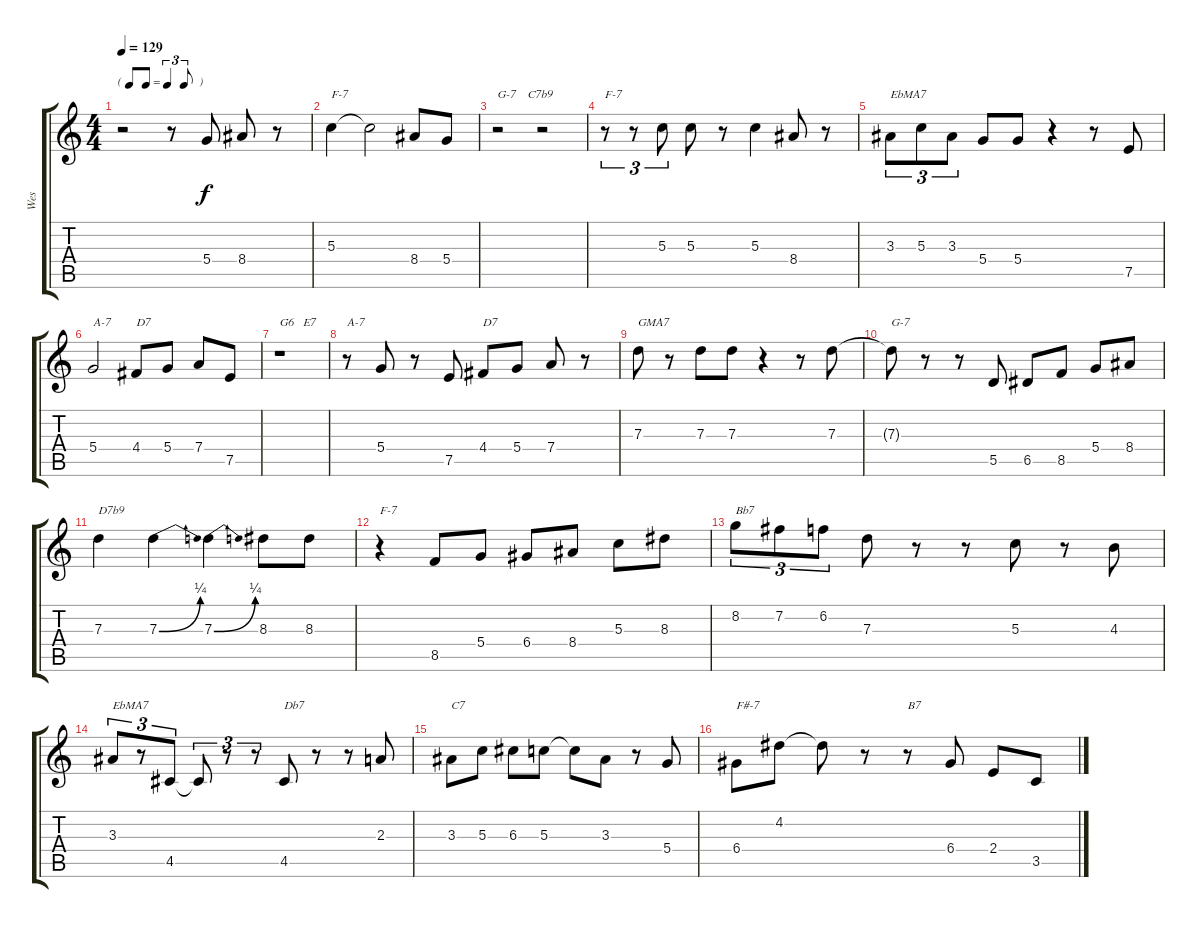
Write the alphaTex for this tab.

\track ("Wes" "Wes") {instrument electricguitarjazz}
\staff {score tabs}
\tuning (E4 B3 G3 D3 A2 E2) {hide}
\ts (4 4)
\tf triplet8th
\tempo 129
\clef g2
\ks c
r.2{dy f instrument electricguitarjazz} r.8 5.4.8 8.4.8 r.8 |
5.3.4{txt "F-7"} 5.3{t}.2 8.4.8 5.4.8 |
r.2{txt "G-7    C7b9"} r.2 |
r.8{tu (3 2) txt "F-7"} r.8{tu (3 2)} 5.3.8{tu (3 2)} 5.3.8 r.8 5.3.4 8.4.8 r.8 |
3.3.8{tu (3 2) txt "EbMA7"} 5.3.8{tu (3 2)} 3.3.8{tu (3 2)} 5.4.8 5.4.8 r.4 r.8 7.5.8 |
5.4.2{txt "A-7"} 4.4.8{txt "D7"} 5.4.8 7.4.8 7.5.8 |
r.1{txt "G6   E7"} |
r.8{txt "A-7"} 5.4.8 r.8 7.5.8 4.4.8{txt "D7"} 5.4.8 7.4.8 r.8 |
7.3.8{txt "GMA7"} r.8 7.3.8 7.3.8 r.4 r.8 7.3.8 |
7.3{t}.8{txt "G-7"} r.8 r.8 5.5.8 6.5.8 8.5.8 5.4.8 8.4.8 |
7.3.4{txt "D7b9"} 7.3{be (bend 0 0 60 1)}.4 7.3{be (bend 0 0 60 1)}.4 8.3.8 8.3.8 |
r.4{txt "F-7"} 8.5.8 5.4.8 6.4.8 8.4.8 5.3.8 8.3.8 |
8.2.8{tu (3 2) txt "Bb7"} 7.2.8{tu (3 2)} 6.2.8{tu (3 2)} 7.3.8 r.8 r.8 5.3.8 r.8 4.3.8 |
3.3.8{tu (3 2) txt "EbMA7"} r.8{tu (3 2)} 4.5.8{tu (3 2)} 4.5{t}.8{tu (3 2)} r.8{tu (3 2)} r.8{tu (3 2)} 4.5.8{txt "Db7"} r.8 r.8 2.3.8 |
3.3.8{txt "C7"} 5.3.8 6.3.8 5.3.8 5.3{t}.8 3.3.8 r.8 5.4.8 |
6.4.8{txt "F#-7"} 4.2.8 4.2{t}.8 r.8 r.8{txt "B7"} 6.4.8 2.4.8 3.5.8
